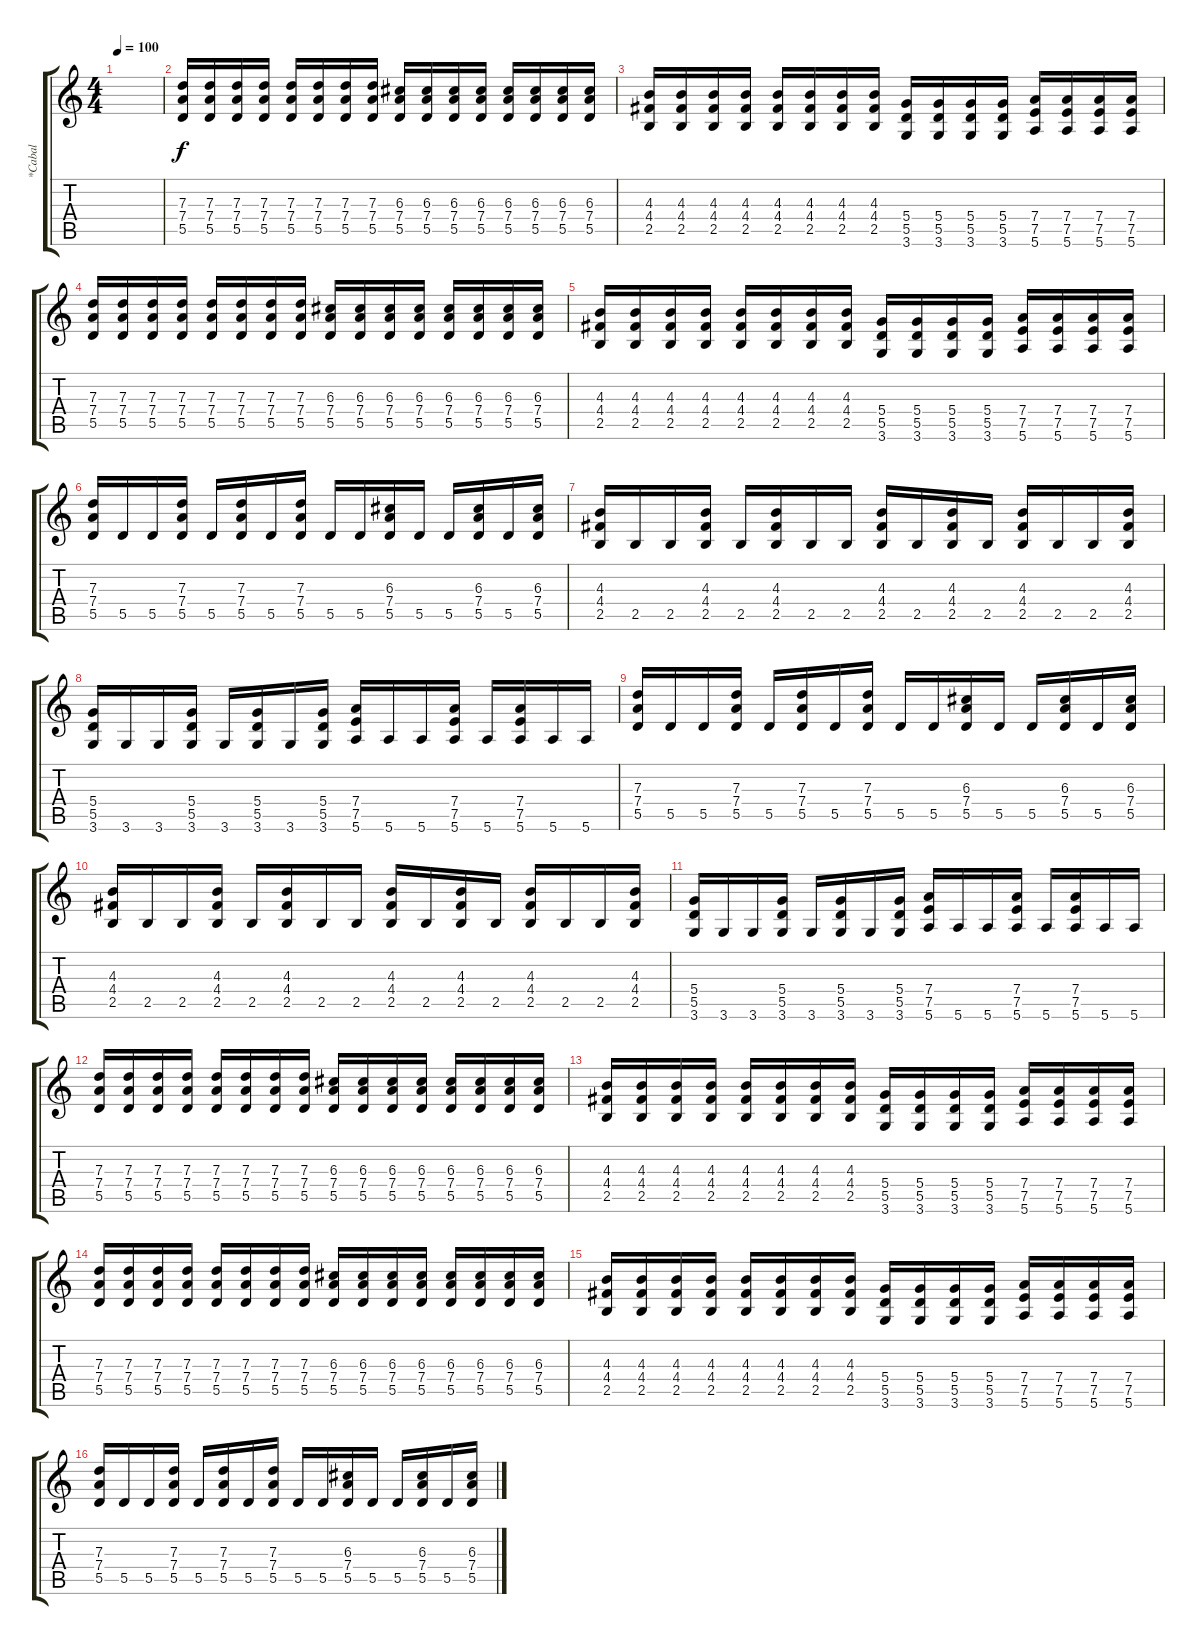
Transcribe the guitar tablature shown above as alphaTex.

\track ("*Cabal" "*Cabal") {instrument distortionguitar}
\staff {score tabs}
\tuning (E4 B3 G3 D3 A2 E2) {hide}
\ts (4 4)
\tempo 100
\clef g2
\ks c
|
(7.3 7.4 5.5).16 (7.3 7.4 5.5).16 (7.3 7.4 5.5).16 (7.3 7.4 5.5).16 (7.3 7.4 5.5).16 (7.3 7.4 5.5).16 (7.3 7.4 5.5).16 (7.3 7.4 5.5).16 (6.3 7.4 5.5).16 (6.3 7.4 5.5).16 (6.3 7.4 5.5).16 (6.3 7.4 5.5).16 (6.3 7.4 5.5).16 (6.3 7.4 5.5).16 (6.3 7.4 5.5).16 (6.3 7.4 5.5).16 |
(4.3 4.4 2.5).16 (4.3 4.4 2.5).16 (4.3 4.4 2.5).16 (4.3 4.4 2.5).16 (4.3 4.4 2.5).16 (4.3 4.4 2.5).16 (4.3 4.4 2.5).16 (4.3 4.4 2.5).16 (5.4 5.5 3.6).16 (5.4 5.5 3.6).16 (5.4 5.5 3.6).16 (5.4 5.5 3.6).16 (7.4 7.5 5.6).16 (7.4 7.5 5.6).16 (7.4 7.5 5.6).16 (7.4 7.5 5.6).16 |
(7.3 7.4 5.5).16 (7.3 7.4 5.5).16 (7.3 7.4 5.5).16 (7.3 7.4 5.5).16 (7.3 7.4 5.5).16 (7.3 7.4 5.5).16 (7.3 7.4 5.5).16 (7.3 7.4 5.5).16 (6.3 7.4 5.5).16 (6.3 7.4 5.5).16 (6.3 7.4 5.5).16 (6.3 7.4 5.5).16 (6.3 7.4 5.5).16 (6.3 7.4 5.5).16 (6.3 7.4 5.5).16 (6.3 7.4 5.5).16 |
(4.3 4.4 2.5).16 (4.3 4.4 2.5).16 (4.3 4.4 2.5).16 (4.3 4.4 2.5).16 (4.3 4.4 2.5).16 (4.3 4.4 2.5).16 (4.3 4.4 2.5).16 (4.3 4.4 2.5).16 (5.4 5.5 3.6).16 (5.4 5.5 3.6).16 (5.4 5.5 3.6).16 (5.4 5.5 3.6).16 (7.4 7.5 5.6).16 (7.4 7.5 5.6).16 (7.4 7.5 5.6).16 (7.4 7.5 5.6).16 |
(7.3 7.4 5.5).16 5.5.16 5.5.16 (7.3 7.4 5.5).16 5.5.16 (7.3 7.4 5.5).16 5.5.16 (7.3 7.4 5.5).16 5.5.16 5.5.16 (6.3 7.4 5.5).16 5.5.16 5.5.16 (6.3 7.4 5.5).16 5.5.16 (6.3 7.4 5.5).16 |
(4.3 4.4 2.5).16 2.5.16 2.5.16 (4.3 4.4 2.5).16 2.5.16 (4.3 4.4 2.5).16 2.5.16 2.5.16 (4.3 4.4 2.5).16 2.5.16 (4.3 4.4 2.5).16 2.5.16 (4.3 4.4 2.5).16 2.5.16 2.5.16 (4.3 4.4 2.5).16 |
(5.4 5.5 3.6).16 3.6.16 3.6.16 (5.4 5.5 3.6).16 3.6.16 (5.4 5.5 3.6).16 3.6.16 (5.4 5.5 3.6).16 (7.4 7.5 5.6).16 5.6.16 5.6.16 (7.4 7.5 5.6).16 5.6.16 (7.4 7.5 5.6).16 5.6.16 5.6.16 |
(7.3 7.4 5.5).16 5.5.16 5.5.16 (7.3 7.4 5.5).16 5.5.16 (7.3 7.4 5.5).16 5.5.16 (7.3 7.4 5.5).16 5.5.16 5.5.16 (6.3 7.4 5.5).16 5.5.16 5.5.16 (6.3 7.4 5.5).16 5.5.16 (6.3 7.4 5.5).16 |
(4.3 4.4 2.5).16 2.5.16 2.5.16 (4.3 4.4 2.5).16 2.5.16 (4.3 4.4 2.5).16 2.5.16 2.5.16 (4.3 4.4 2.5).16 2.5.16 (4.3 4.4 2.5).16 2.5.16 (4.3 4.4 2.5).16 2.5.16 2.5.16 (4.3 4.4 2.5).16 |
(5.4 5.5 3.6).16 3.6.16 3.6.16 (5.4 5.5 3.6).16 3.6.16 (5.4 5.5 3.6).16 3.6.16 (5.4 5.5 3.6).16 (7.4 7.5 5.6).16 5.6.16 5.6.16 (7.4 7.5 5.6).16 5.6.16 (7.4 7.5 5.6).16 5.6.16 5.6.16 |
(7.3 7.4 5.5).16 (7.3 7.4 5.5).16 (7.3 7.4 5.5).16 (7.3 7.4 5.5).16 (7.3 7.4 5.5).16 (7.3 7.4 5.5).16 (7.3 7.4 5.5).16 (7.3 7.4 5.5).16 (6.3 7.4 5.5).16 (6.3 7.4 5.5).16 (6.3 7.4 5.5).16 (6.3 7.4 5.5).16 (6.3 7.4 5.5).16 (6.3 7.4 5.5).16 (6.3 7.4 5.5).16 (6.3 7.4 5.5).16 |
(4.3 4.4 2.5).16 (4.3 4.4 2.5).16 (4.3 4.4 2.5).16 (4.3 4.4 2.5).16 (4.3 4.4 2.5).16 (4.3 4.4 2.5).16 (4.3 4.4 2.5).16 (4.3 4.4 2.5).16 (5.4 5.5 3.6).16 (5.4 5.5 3.6).16 (5.4 5.5 3.6).16 (5.4 5.5 3.6).16 (7.4 7.5 5.6).16 (7.4 7.5 5.6).16 (7.4 7.5 5.6).16 (7.4 7.5 5.6).16 |
(7.3 7.4 5.5).16 (7.3 7.4 5.5).16 (7.3 7.4 5.5).16 (7.3 7.4 5.5).16 (7.3 7.4 5.5).16 (7.3 7.4 5.5).16 (7.3 7.4 5.5).16 (7.3 7.4 5.5).16 (6.3 7.4 5.5).16 (6.3 7.4 5.5).16 (6.3 7.4 5.5).16 (6.3 7.4 5.5).16 (6.3 7.4 5.5).16 (6.3 7.4 5.5).16 (6.3 7.4 5.5).16 (6.3 7.4 5.5).16 |
(4.3 4.4 2.5).16 (4.3 4.4 2.5).16 (4.3 4.4 2.5).16 (4.3 4.4 2.5).16 (4.3 4.4 2.5).16 (4.3 4.4 2.5).16 (4.3 4.4 2.5).16 (4.3 4.4 2.5).16 (5.4 5.5 3.6).16 (5.4 5.5 3.6).16 (5.4 5.5 3.6).16 (5.4 5.5 3.6).16 (7.4 7.5 5.6).16 (7.4 7.5 5.6).16 (7.4 7.5 5.6).16 (7.4 7.5 5.6).16 |
(7.3 7.4 5.5).16 5.5.16 5.5.16 (7.3 7.4 5.5).16 5.5.16 (7.3 7.4 5.5).16 5.5.16 (7.3 7.4 5.5).16 5.5.16 5.5.16 (6.3 7.4 5.5).16 5.5.16 5.5.16 (6.3 7.4 5.5).16 5.5.16 (6.3 7.4 5.5).16
